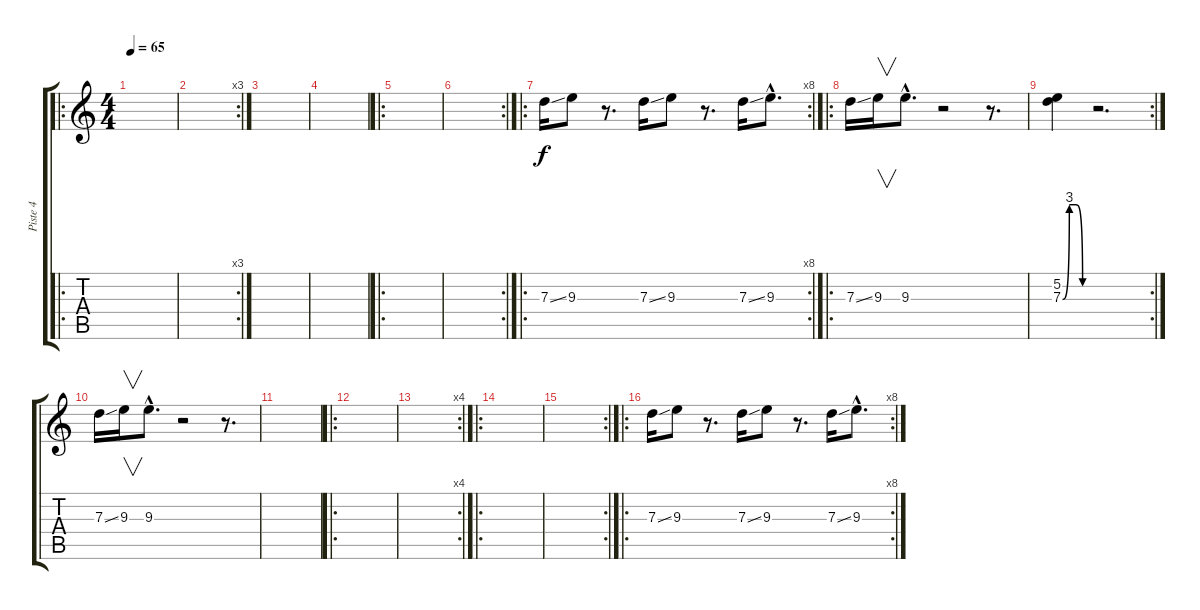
\track ("Piste 4" "Piste 4") {instrument electricguitarclean}
\staff {score tabs}
\tuning (E4 B3 G3 D3 A2 E2) {hide}
\ro
\ts (4 4)
\tempo 65
\clef g2
\ks c
|
\rc 3
|
|
|
\ro
|
\rc 2
|
\ro
\rc 8
7.3{ss}.16 9.3.8 r.8{d} 7.3{ss}.16 9.3.8 r.8{d} 7.3{ss}.16 9.3{hac}.8{d} |
\ro
7.3{ss}.16 9.3.16{v} 9.3{hac}.8{d} r.2 r.8{d} |
\rc 2
(5.2 7.3{be (custom 0 0 15 12 30 12 45 0 60 0)}).4 r.2{d} |
7.3{ss}.16 9.3.16{v} 9.3{hac}.8{d} r.2 r.8{d} |
|
\ro
|
\rc 4
|
\ro
|
\rc 2
|
\ro
\rc 8
7.3{ss}.16 9.3.8 r.8{d} 7.3{ss}.16 9.3.8 r.8{d} 7.3{ss}.16 9.3{hac}.8{d}
